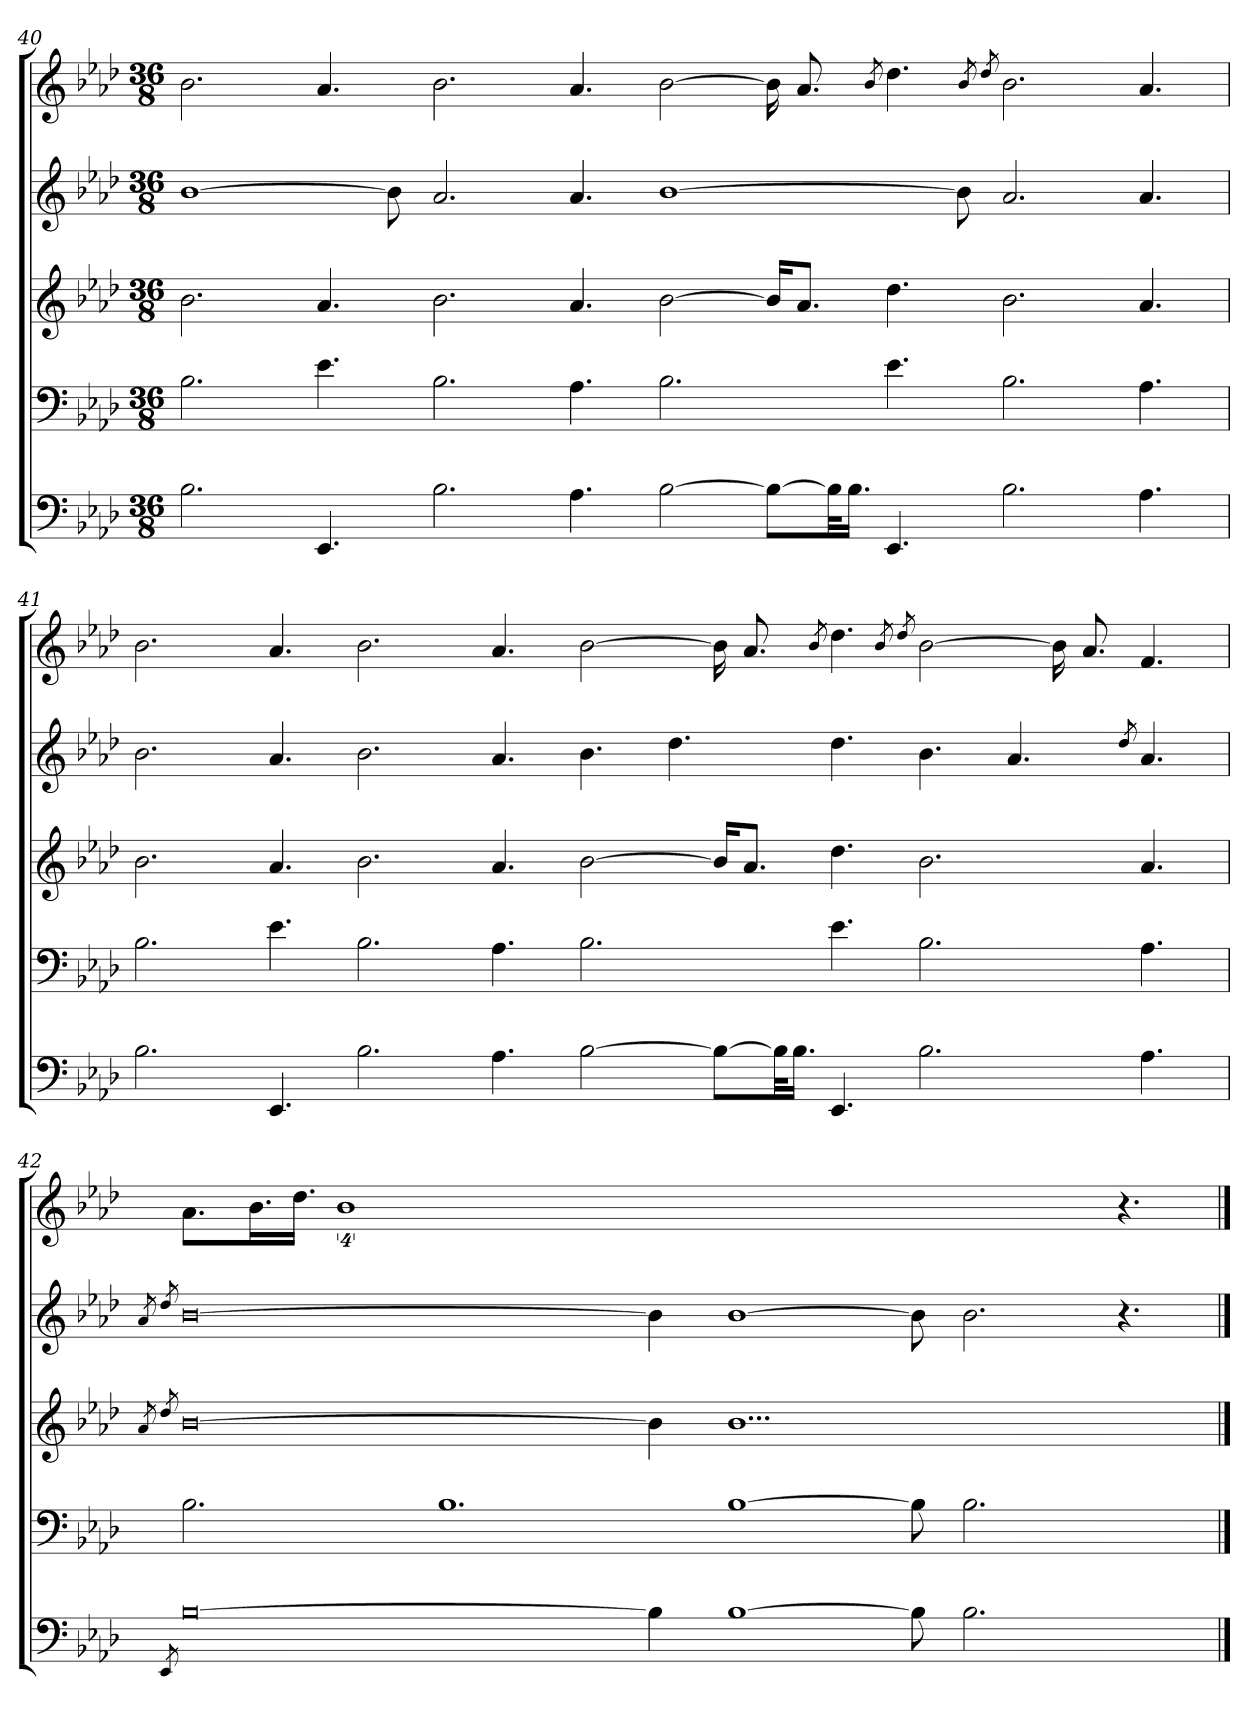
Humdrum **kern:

**kern	**kern	**kern	**kern	**kern
*part5	*part4	*part3	*part2	*part1
*staff5	*staff4	*staff3	*staff2	*staff1
*clefF4	*clefF4	*clefG2	*clefG2	*clefG2
*k[b-e-a-d-]	*k[b-e-a-d-]	*k[b-e-a-d-]	*k[b-e-a-d-]	*k[b-e-a-d-]
*M36/8	*M36/8	*M36/8	*M36/8	*M36/8
=40	=40	=40	=40	=40
2.B-	2.B-	2.b-	[1b-	2.b-
4.EE-	4.e-	4.a-	.	4.a-
.	.	.	8b-]	.
2.B-	2.B-	2.b-	2.a-	2.b-
4.A-	4.A-	4.a-	4.a-	4.a-
[2B-	2.B-	[2b-	[1b-	[2b-
8B-\L_	.	16b-/KL]	.	16b-]
.	.	8.a-/J	.	8.a-
32B-\KL]	.	.	.	.
16.B-\JJ	.	.	.	.
.	.	.	.	8qb-
4.EE-	4.e-	4.dd-	.	4.dd-
.	.	.	8b-]	.
.	.	.	.	8qb-
.	.	.	.	8qdd-
2.B-	2.B-	2.b-	2.a-	2.b-
4.A-	4.A-	4.a-	4.a-	4.a-
=41	=41	=41	=41	=41
2.B-	2.B-	2.b-	2.b-	2.b-
4.EE-	4.e-	4.a-	4.a-	4.a-
2.B-	2.B-	2.b-	2.b-	2.b-
4.A-	4.A-	4.a-	4.a-	4.a-
[2B-	2.B-	[2b-	4.b-	[2b-
.	.	.	4.dd-	.
8B-\L_	.	16b-/KL]	.	16b-]
.	.	8.a-/J	.	8.a-
32B-\KL]	.	.	.	.
16.B-\JJ	.	.	.	.
.	.	.	.	8qb-
4.EE-	4.e-	4.dd-	4.dd-	4.dd-
.	.	.	.	8qb-
.	.	.	.	8qdd-
2.B-	2.B-	2.b-	4.b-	[2b-
.	.	.	4.a-	.
.	.	.	.	16b-]
.	.	.	.	8.a-
.	.	.	8qdd-	.
4.A-	4.A-	4.a-	4.a-	4.f
=42	=42	=42	=42	=42
.	.	8qa-	8qa-	.
8qEE-	.	8qdd-	8qdd-	.
[0B-	2.B-	[0b-	[0b-	8.a-\L
.	.	.	.	16.b-\L
.	.	.	.	16.dd-\JJ
.	.	.	.	4%15b-
.	1.B-	.	.	.
4B-]	.	4b-]	4b-]	.
[1B-	[1B-	1...b-	[1b-	.
8B-]	8B-]	.	8b-]	.
2.B-	2.B-	.	2.b-	.
4.ryy	4.ryy	4.ryy	4.r	4.r
==	==	==	==	==
*-	*-	*-	*-	*-
